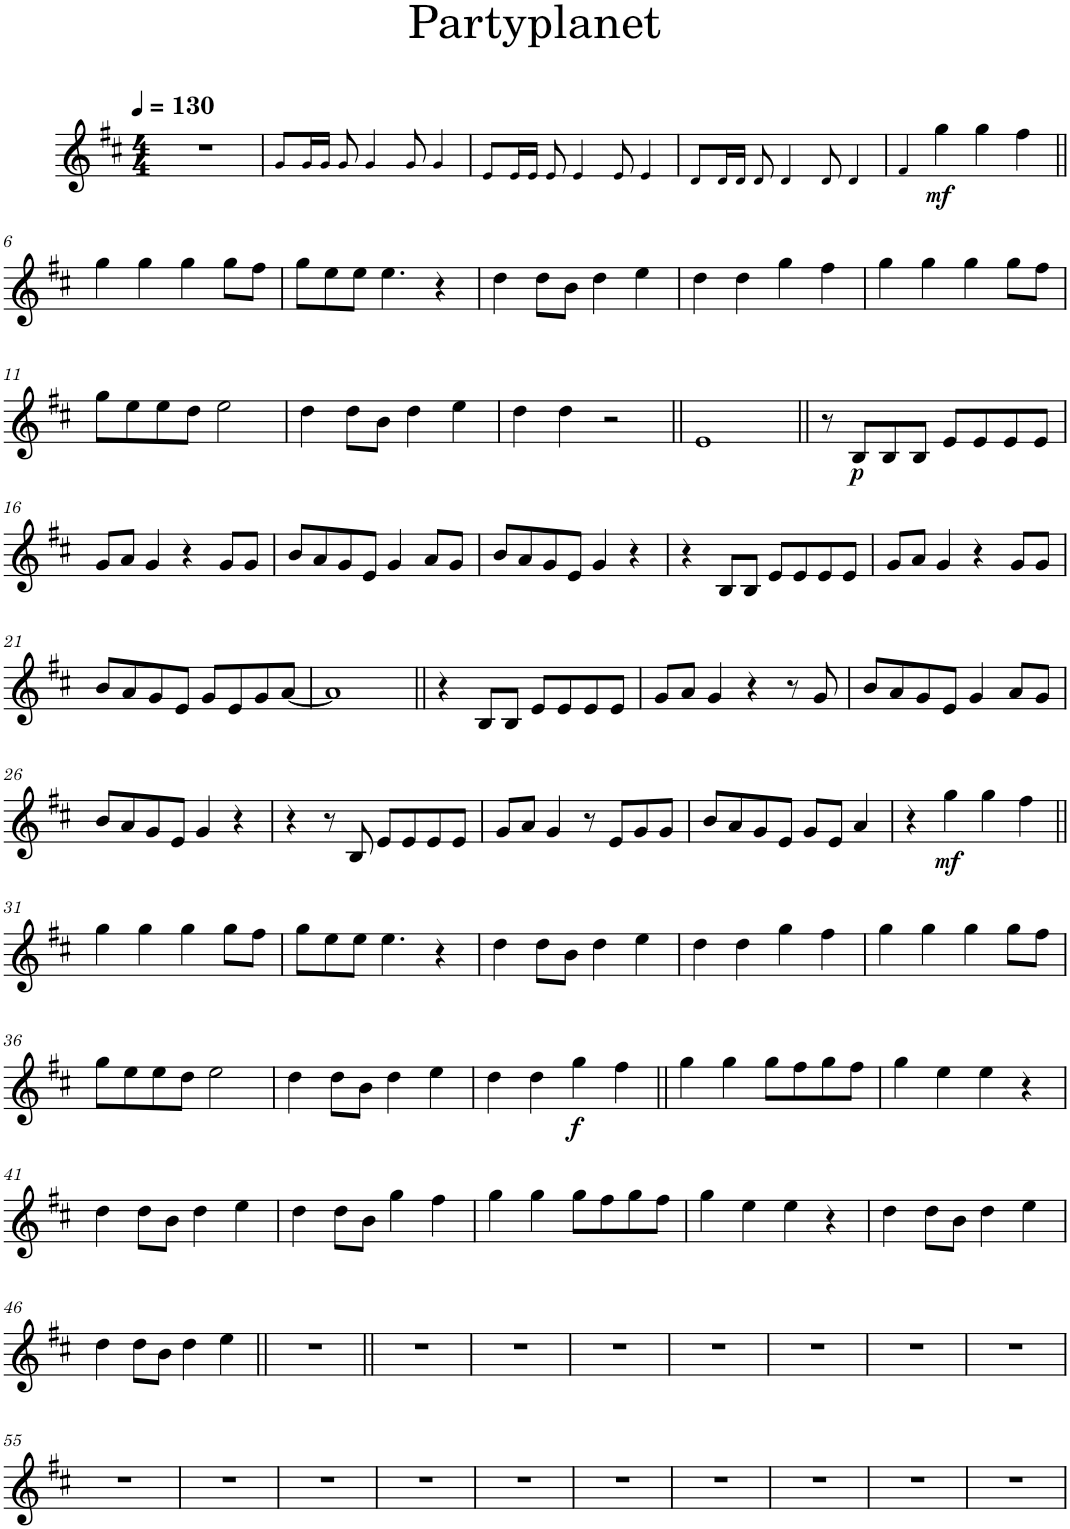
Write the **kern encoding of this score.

**kern	**dynam
*part1	*part1
*staff1	*staff1
*I"Bb Trumpet	*
*I'Bb Tpt.	*
*clefG2	*
*Trd1c2	*
*k[f#c#]	*
*M4/4	*
*MM130	*
=1	=1
1r	.
=2	=2
8g!/L	.
16g!/L	.
16g!/JJ	.
8g!/	.
4g!/	.
8g!/	.
4g!/	.
=3	=3
8e!/L	.
16e!/L	.
16e!/JJ	.
8e!/	.
4e!/	.
8e!/	.
4e!/	.
=4	=4
8d!/L	.
16d!/L	.
16d!/JJ	.
8d!/	.
4d!/	.
8d!/	.
4d!/	.
=5	=5
4f#!/	.
!	!LO:DY:b
4gg\	mf
4gg\	.
4ff#\	.
!!LO:LB:g=z
=6||	=6||
4gg\	.
4gg\	.
4gg\	.
8gg\L	.
8ff#\J	.
=7	=7
8gg\L	.
8ee\	.
8ee\J	.
4.ee\	.
4r	.
=8	=8
4dd\	.
8dd\L	.
8b\J	.
4dd\	.
4ee\	.
=9	=9
4dd\	.
4dd\	.
4gg\	.
4ff#\	.
=10	=10
4gg\	.
4gg\	.
4gg\	.
8gg\L	.
8ff#\J	.
!!LO:LB:g=z
=11	=11
8gg\L	.
8ee\	.
8ee\	.
8dd\J	.
2ee\	.
=12	=12
4dd\	.
8dd\L	.
8b\J	.
4dd\	.
4ee\	.
=13	=13
4dd\	.
4dd\	.
2r	.
=14||	=14||
1e	.
=15||	=15||
8r	.
!	!LO:DY:b
8B/L	p
8B/	.
8B/J	.
8e/L	.
8e/	.
8e/	.
8e/J	.
!!LO:LB:g=z
=16	=16
8g/L	.
8a/J	.
4g/	.
4r	.
8g/L	.
8g/J	.
=17	=17
8b/L	.
8a/	.
8g/	.
8e/J	.
4g/	.
8a/L	.
8g/J	.
=18	=18
8b/L	.
8a/	.
8g/	.
8e/J	.
4g/	.
4r	.
=19	=19
4r	.
8B/L	.
8B/J	.
8e/L	.
8e/	.
8e/	.
8e/J	.
=20	=20
8g/L	.
8a/J	.
4g/	.
4r	.
8g/L	.
8g/J	.
!!LO:LB:g=z
=21	=21
8b/L	.
8a/	.
8g/	.
8e/J	.
8g/L	.
8e/	.
8g/	.
[8a/J	.
=22	=22
1a]	.
=23||	=23||
4r	.
8B/L	.
8B/J	.
8e/L	.
8e/	.
8e/	.
8e/J	.
=24	=24
8g/L	.
8a/J	.
4g/	.
4r	.
8r	.
8g/	.
=25	=25
8b/L	.
8a/	.
8g/	.
8e/J	.
4g/	.
8a/L	.
8g/J	.
!!LO:LB:g=z
=26	=26
8b/L	.
8a/	.
8g/	.
8e/J	.
4g/	.
4r	.
=27	=27
4r	.
8r	.
8B/	.
8e/L	.
8e/	.
8e/	.
8e/J	.
=28	=28
8g/L	.
8a/J	.
4g/	.
8r	.
8e/L	.
8g/	.
8g/J	.
=29	=29
8b/L	.
8a/	.
8g/	.
8e/J	.
8g/L	.
8e/J	.
4a/	.
=30	=30
4r	.
!	!LO:DY:b
4gg\	mf
4gg\	.
4ff#\	.
!!LO:LB:g=z
=31||	=31||
4gg\	.
4gg\	.
4gg\	.
8gg\L	.
8ff#\J	.
=32	=32
8gg\L	.
8ee\	.
8ee\J	.
4.ee\	.
4r	.
=33	=33
4dd\	.
8dd\L	.
8b\J	.
4dd\	.
4ee\	.
=34	=34
4dd\	.
4dd\	.
4gg\	.
4ff#\	.
=35	=35
4gg\	.
4gg\	.
4gg\	.
8gg\L	.
8ff#\J	.
!!LO:LB:g=z
=36	=36
8gg\L	.
8ee\	.
8ee\	.
8dd\J	.
2ee\	.
=37	=37
4dd\	.
8dd\L	.
8b\J	.
4dd\	.
4ee\	.
=38	=38
4dd\	.
4dd\	.
!	!LO:DY:b
4gg\	f
4ff#\	.
=39||	=39||
4gg\	.
4gg\	.
8gg\L	.
8ff#\	.
8gg\	.
8ff#\J	.
=40	=40
4gg\	.
4ee\	.
4ee\	.
4r	.
!!LO:LB:g=z
=41	=41
4dd\	.
8dd\L	.
8b\J	.
4dd\	.
4ee\	.
=42	=42
4dd\	.
8dd\L	.
8b\J	.
4gg\	.
4ff#\	.
=43	=43
4gg\	.
4gg\	.
8gg\L	.
8ff#\	.
8gg\	.
8ff#\J	.
=44	=44
4gg\	.
4ee\	.
4ee\	.
4r	.
=45	=45
4dd\	.
8dd\L	.
8b\J	.
4dd\	.
4ee\	.
!!LO:LB:g=z
=46	=46
4dd\	.
8dd\L	.
8b\J	.
4dd\	.
4ee\	.
=47||	=47||
1r	.
=48||	=48||
1r	.
=49	=49
1r	.
=50	=50
1r	.
=51	=51
1r	.
=52	=52
1r	.
=53	=53
1r	.
=54	=54
1r	.
!!LO:LB:g=z
=55	=55
1r	.
=56	=56
1r	.
=57	=57
1r	.
=58	=58
1r	.
=59	=59
1r	.
=60	=60
1r	.
=61	=61
1r	.
=62	=62
1r	.
=63	=63
1r	.
=64	=64
1r	.
=	=
*-	*-
